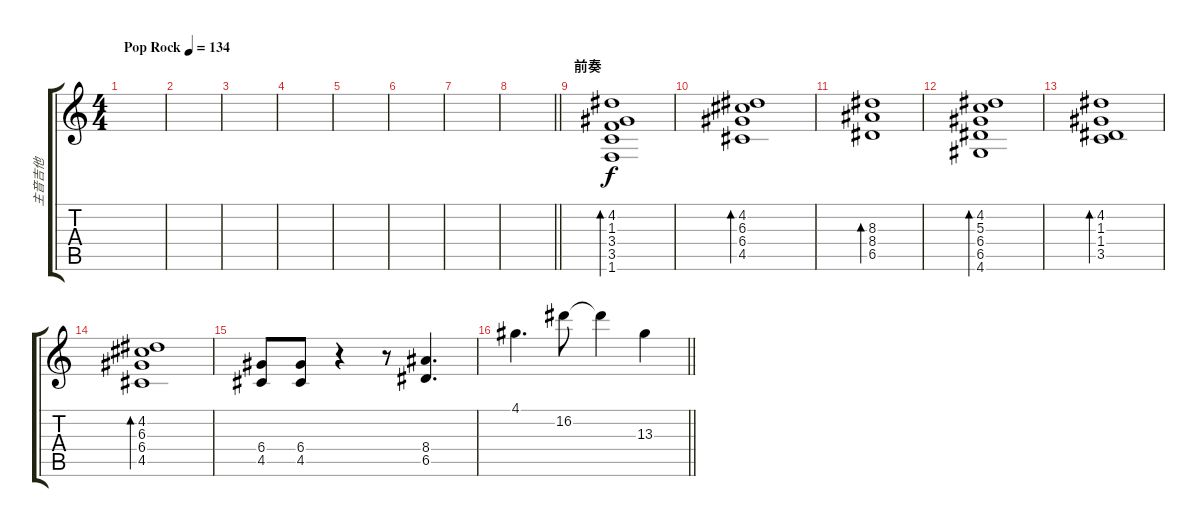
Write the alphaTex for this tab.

\track ("主音吉他" "主音吉他") {instrument electricguitarmuted}
\staff {score tabs}
\tuning (E4 B3 G3 D3 A2 E2) {hide}
\ts (4 4)
\tempo (134 "Pop Rock")
\clef g2
\ks c
|
|
|
|
|
|
|
\barLineRight lightlight
|
\section ("" "前奏")
(4.2 1.3 3.4 3.5 1.6).1{bd 240} |
(4.2 6.3 6.4 4.5).1{bd 240} |
(8.3 8.4 6.5).1{bd 480} |
(4.2 5.3 6.4 6.5 4.6).1{bd 240} |
(4.2 1.3 1.4 3.5).1{bd 240} |
(4.2 6.3 6.4 4.5).1{bd 240} |
(6.4 4.5).8 (6.4 4.5).8 r.4 r.8 (8.4 6.5).4{d} |
\barLineRight lightlight
4.1.4{d} 16.2.8 16.2{t}.4 13.3.4
